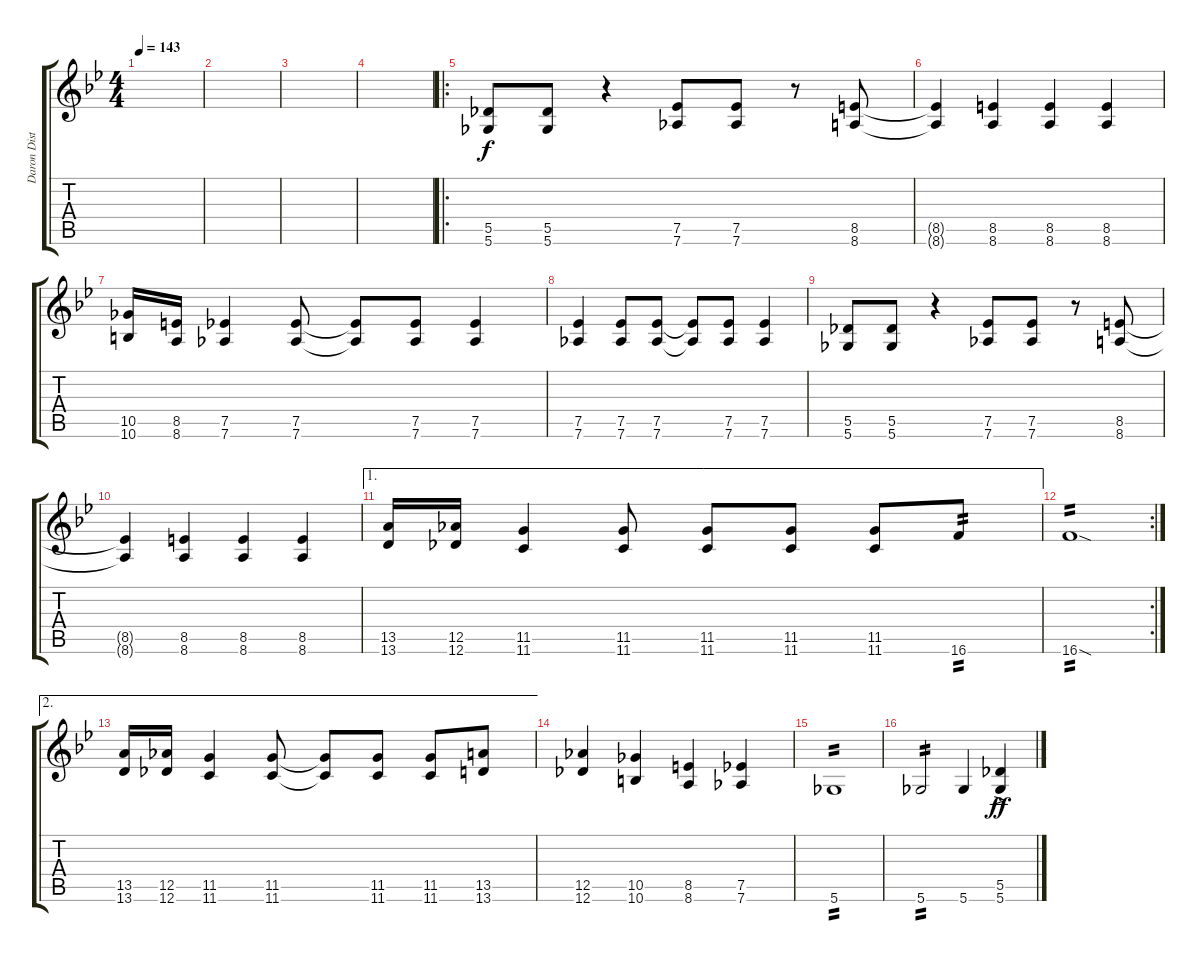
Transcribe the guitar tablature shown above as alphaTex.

\track ("Daron Dist." "Daron Dist") {instrument overdrivenguitar}
\staff {score tabs}
\tuning (Eb4 Bb3 Gb3 Db3 Ab2 Db2) {hide}
\ts (4 4)
\tempo 143
\clef g2
\ks bb
|
|
|
|
\ro
(5.5 5.6).8 (5.5 5.6).8 r.4 (7.5 7.6).8 (7.5 7.6).8 r.8 (8.5 8.6).8 |
(8.5{t} 8.6{t}).4 (8.5 8.6).4 (8.5 8.6).4 (8.5 8.6).4 |
(10.5 10.6).16 (8.5 8.6).16 (7.5 7.6).4 (7.5 7.6).8 (7.5{t} 7.6{t}).8 (7.5 7.6).8 (7.5 7.6).4 |
(7.5 7.6).4 (7.5 7.6).8 (7.5 7.6).8 (7.5{t} 7.6{t}).8 (7.5 7.6).8 (7.5 7.6).4 |
(5.5 5.6).8 (5.5 5.6).8 r.4 (7.5 7.6).8 (7.5 7.6).8 r.8 (8.5 8.6).8 |
(8.5{t} 8.6{t}).4 (8.5 8.6).4 (8.5 8.6).4 (8.5 8.6).4 |
\ae 1
(13.5 13.6).16 (12.5 12.6).16 (11.5 11.6).4 (11.5 11.6).8 (11.5 11.6).8 (11.5 11.6).8 (11.5 11.6).8 16.6.8{tp 2} |
\rc 2
16.6{sod}.1{tp 2} |
\ae 2
(13.5 13.6).16 (12.5 12.6).16 (11.5 11.6).4 (11.5 11.6).8 (11.5{t} 11.6{t}).8 (11.5 11.6).8 (11.5 11.6).8 (13.5 13.6).8 |
(12.5 12.6).4 (10.5 10.6).4 (8.5 8.6).4 (7.5 7.6).4 |
5.6.1{tp 2} |
5.6.2{tp 2} 5.6.4 (5.5{ac} 5.6).4{dy ff}
